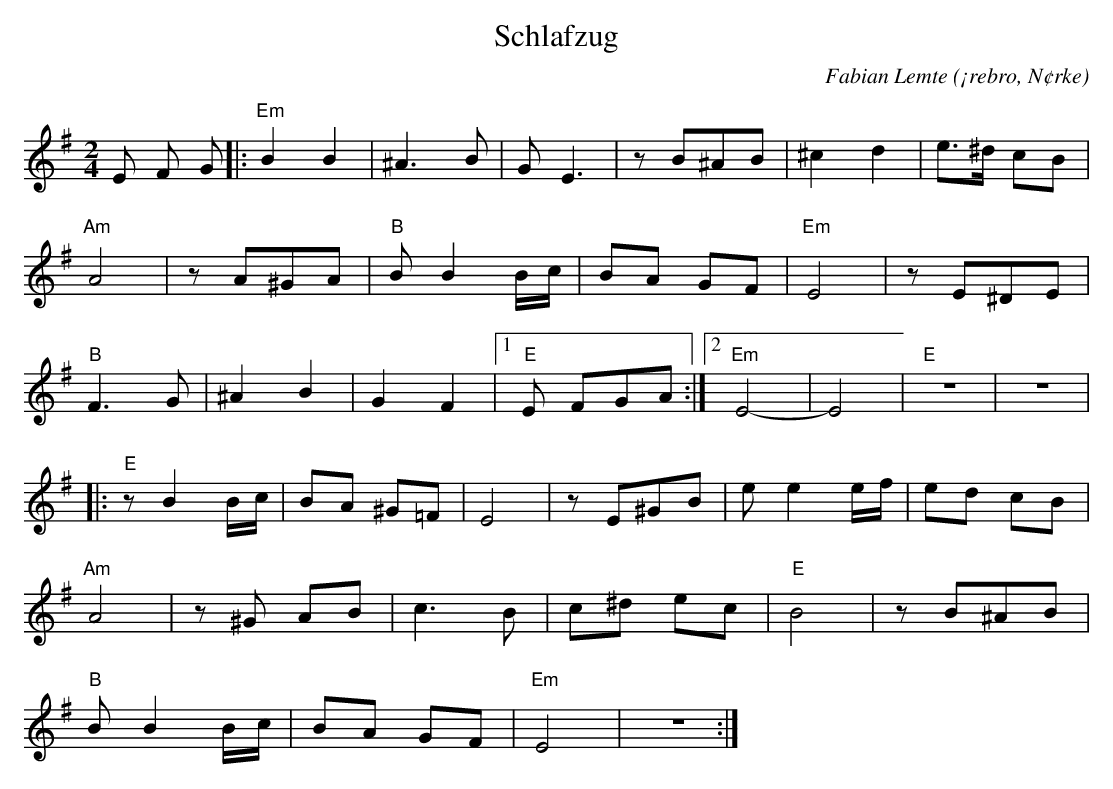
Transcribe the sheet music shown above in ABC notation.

X:1
T:Schlafzug
O:¡rebro, N¢rke
C:Fabian Lemte
Q: Klezmer
M:2/4
L:1/8
K:Em, Edur
E F G |:"Em" B2 B2 | ^A3B | GE3 | zB^AB | ^c2 d2 | e>^d cB |
"Am" A4 | zA^GA |"B" B B2 B/2c/2 | BA GF |"Em" E4 | zE^DE |
"B" F3G | ^A2 B2 | G2 F2 |1"E" E FGA :|2"Em" E4- | E4 |"E" z4 | z4 |
|:"E" zB2 B/2c/2 | BA ^G=F | E4 | zE^GB | e e2 e/2f/2| ed cB |
"Am" A4 | z^G AB | c3B | c^d ec |"E" B4 | zB^AB |
"B" B B2 B/2c/2 | BA GF |"Em" E4 | z4 :|
